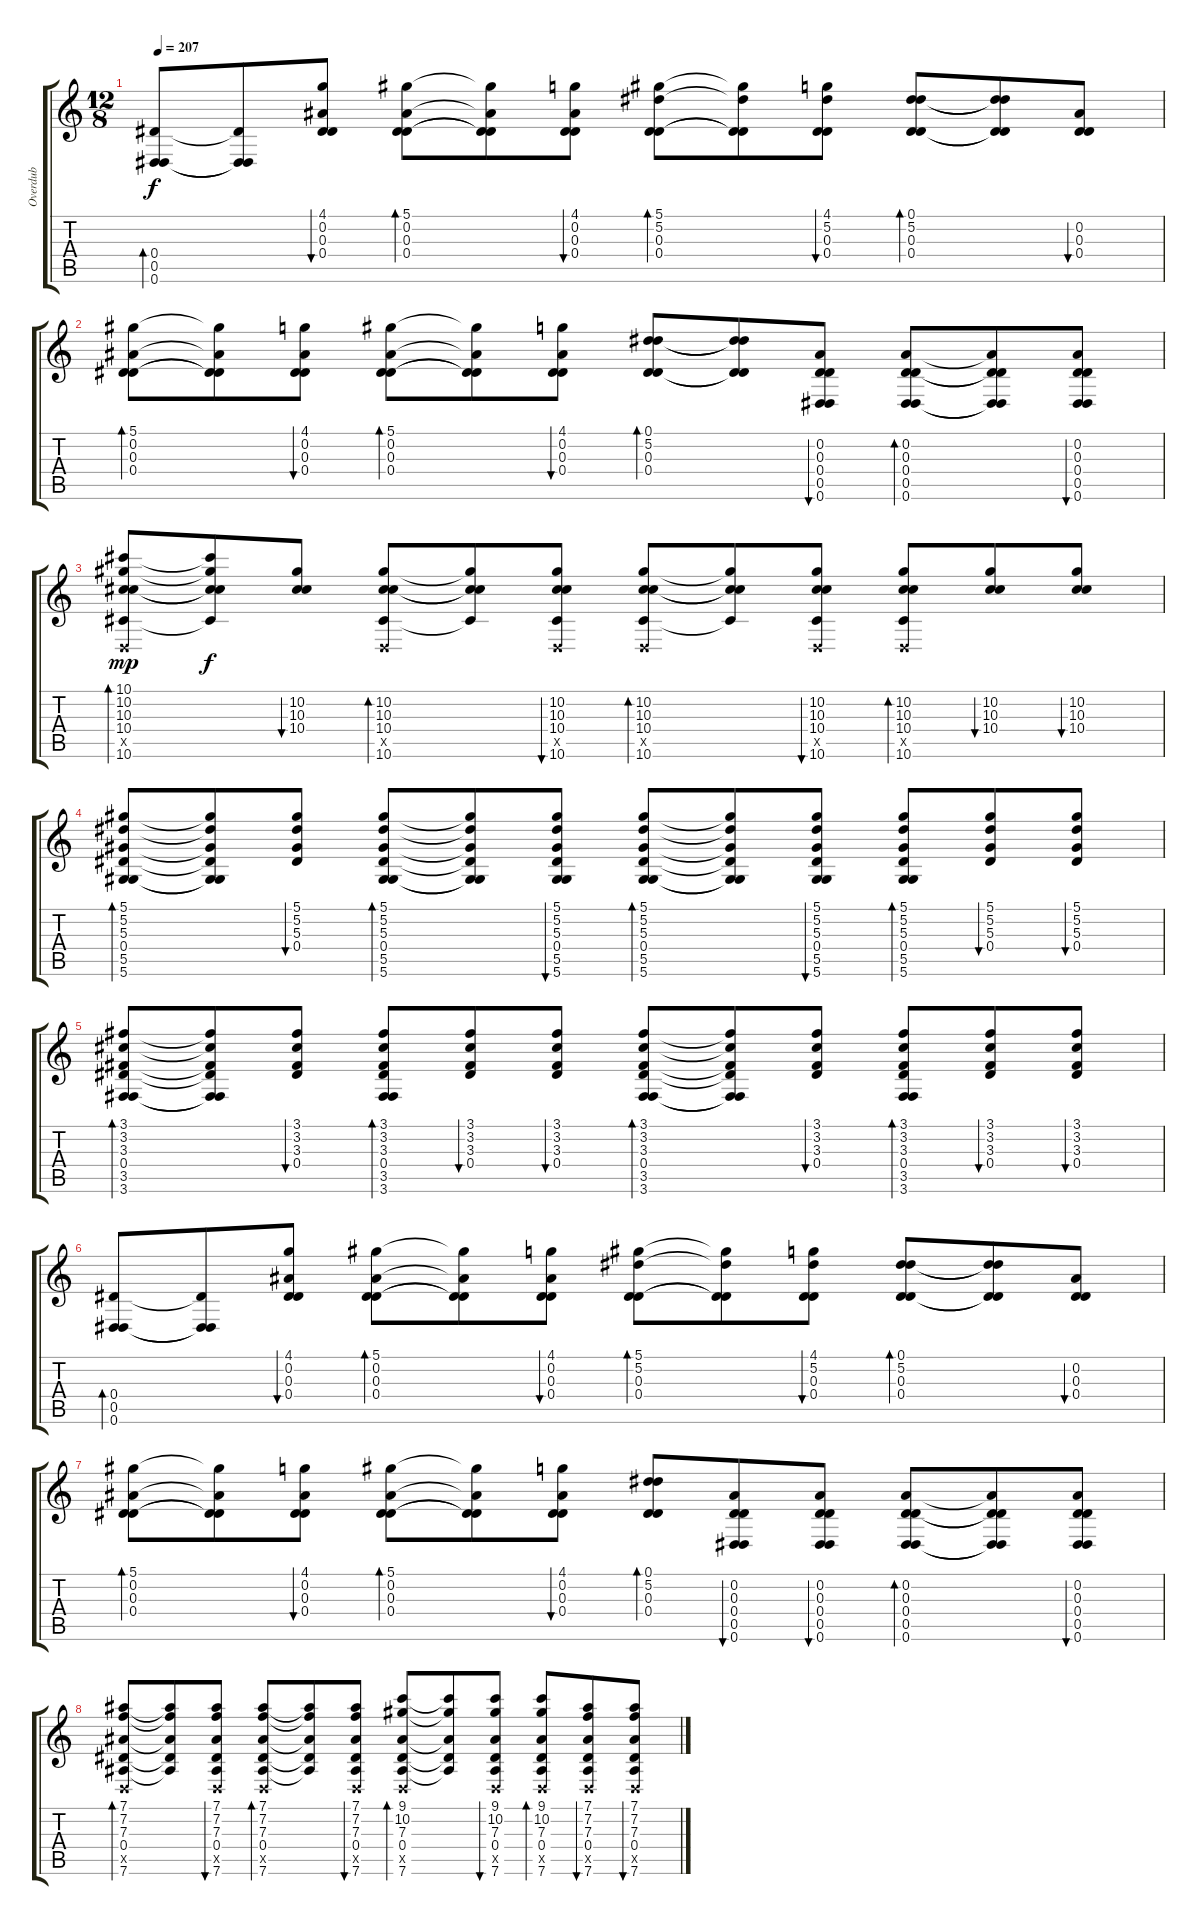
\track ("Overdub" "Overdub") {instrument electricguitarjazz}
\staff {score tabs}
\tuning (Eb4 Bb3 Eb3 Eb3 Eb2 Eb2) {hide}
\ts (12 8)
\tempo 207
\clef g2
\ks c
(0.4 0.5 0.6).8{bd 60 dy f} (0.4{t} 0.5{t} 0.6{t}).8 (4.1 0.2 0.3 0.4).8{bu 60} (5.1 0.2 0.3 0.4).8{bd 60} (5.1{t} 0.2{t} 0.3{t} 0.4{t}).8 (4.1 0.2 0.3 0.4).8{bu 60} (5.1 5.2 0.3 0.4).8{bd 60} (5.1{t} 5.2{t} 0.3{t} 0.4{t}).8 (4.1 5.2 0.3 0.4).8{bu 60} (0.1 5.2 0.3 0.4).8{bd 60} (0.1{t} 5.2{t} 0.3{t} 0.4{t}).8 (0.2 0.3 0.4).8{bu 60} |
(5.1 0.2 0.3 0.4).8{bd 60} (5.1{t} 0.2{t} 0.3{t} 0.4{t}).8 (4.1 0.2 0.3 0.4).8{bu 60} (5.1 0.2 0.3 0.4).8{bd 60} (5.1{t} 0.2{t} 0.3{t} 0.4{t}).8 (4.1 0.2 0.3 0.4).8{bu 60} (0.1 5.2 0.3 0.4).8{bd 60} (0.1{t} 5.2{t} 0.3{t} 0.4{t}).8 (0.2 0.3 0.4 0.5 0.6).8{bu 60} (0.2 0.3 0.4 0.5 0.6).8{bd 120} (0.2{t} 0.3{t} 0.4{t} 0.5{t} 0.6{t}).8 (0.2 0.3 0.4 0.5 0.6).8{bu 120} |
(10.1 10.2 10.3 10.4 -1.5{x} 10.6).8{bd 60 dy mp} (10.1{t} 10.2{t} 10.3{t} 10.4{t} 10.6{t}).8{dy f} (10.2 10.3 10.4).8{bu 60} (10.2 10.3 10.4 -1.5{x} 10.6).8{bd 60} (10.2{t} 10.3{t} 10.4{t} 10.6{t}).8 (10.2 10.3 10.4 -1.5{x} 10.6).8{bu 60} (10.2 10.3 10.4 -1.5{x} 10.6).8{bd 60} (10.2{t} 10.3{t} 10.4{t} 10.6{t}).8 (10.2 10.3 10.4 -1.5{x} 10.6).8{bu 60} (10.2 10.3 10.4 -1.5{x} 10.6).8{bd 60} (10.2 10.3 10.4).8{bu 60} (10.2 10.3 10.4).8{bu 120} |
(5.1 5.2 5.3 0.4 5.5 5.6).8{bd 60} (5.1{t} 5.2{t} 5.3{t} 0.4{t} 5.5{t} 5.6{t}).8 (5.1 5.2 5.3 0.4).8{bu 120} (5.1 5.2 5.3 0.4 5.5 5.6).8{bd 60} (5.1{t} 5.2{t} 5.3{t} 0.4{t} 5.5{t} 5.6{t}).8 (5.1 5.2 5.3 0.4 5.5 5.6).8{bu 60} (5.1 5.2 5.3 0.4 5.5 5.6).8{bd 60} (5.1{t} 5.2{t} 5.3{t} 0.4{t} 5.5{t} 5.6{t}).8 (5.1 5.2 5.3 0.4 5.5 5.6).8{bu 60} (5.1 5.2 5.3 0.4 5.5 5.6).8{bd 60} (5.1 5.2 5.3 0.4).8{bu 60} (5.1 5.2 5.3 0.4).8{bu 120} |
(3.1 3.2 3.3 0.4 3.5 3.6).8{bd 60} (3.1{t} 3.2{t} 3.3{t} 0.4{t} 3.5{t} 3.6{t}).8 (3.1 3.2 3.3 0.4).8{bu 120} (3.1 3.2 3.3 0.4 3.5 3.6).8{bd 60} (3.1 3.2 3.3 0.4).8{bu 60} (3.1 3.2 3.3 0.4).8{bu 60} (3.1 3.2 3.3 0.4 3.5 3.6).8{bd 60} (3.1{t} 3.2{t} 3.3{t} 0.4{t} 3.5{t} 3.6{t}).8 (3.1 3.2 3.3 0.4).8{bu 120} (3.1 3.2 3.3 0.4 3.5 3.6).8{bd 60} (3.1 3.2 3.3 0.4).8{bu 60} (3.1 3.2 3.3 0.4).8{bu 60} |
(0.4 0.5 0.6).8{bd 60} (0.4{t} 0.5{t} 0.6{t}).8 (4.1 0.2 0.3 0.4).8{bu 60} (5.1 0.2 0.3 0.4).8{bd 60} (5.1{t} 0.2{t} 0.3{t} 0.4{t}).8 (4.1 0.2 0.3 0.4).8{bu 60} (5.1 5.2 0.3 0.4).8{bd 60} (5.1{t} 5.2{t} 0.3{t} 0.4{t}).8 (4.1 5.2 0.3 0.4).8{bu 60} (0.1 5.2 0.3 0.4).8{bd 60} (0.1{t} 5.2{t} 0.3{t} 0.4{t}).8 (0.2 0.3 0.4).8{bu 60} |
(5.1 0.2 0.3 0.4).8{bd 120} (5.1{t} 0.2{t} 0.3{t} 0.4{t}).8 (4.1 0.2 0.3 0.4).8{bu 60} (5.1 0.2 0.3 0.4).8{bd 120} (5.1{t} 0.2{t} 0.3{t} 0.4{t}).8 (4.1 0.2 0.3 0.4).8{bu 60} (0.1 5.2 0.3 0.4).8{bd 60} (0.2 0.3 0.4 0.5 0.6).8{bu 60} (0.2 0.3 0.4 0.5 0.6).8{bu 60} (0.2 0.3 0.4 0.5 0.6).8{bd 60} (0.2{t} 0.3{t} 0.4{t} 0.5{t} 0.6{t}).8 (0.2 0.3 0.4 0.5 0.6).8{bu 120} |
(7.1 7.2 7.3 0.4 -1.5{x} 7.6).8{bd 60} (7.1{t} 7.2{t} 7.3{t} 0.4{t} 7.6{t}).8 (7.1 7.2 7.3 0.4 -1.5{x} 7.6).8{bu 60} (7.1 7.2 7.3 0.4 -1.5{x} 7.6).8{bd 60} (7.1{t} 7.2{t} 7.3{t} 0.4{t} 7.6{t}).8 (7.1 7.2 7.3 0.4 -1.5{x} 7.6).8{bu 60} (9.1 10.2 7.3 0.4 -1.5{x} 7.6).8{bd 60} (9.1{t} 10.2{t} 7.3{t} 0.4{t} 7.6{t}).8 (9.1 10.2 7.3 0.4 -1.5{x} 7.6).8{bu 60} (9.1 10.2 7.3 0.4 -1.5{x} 7.6).8{bd 60} (7.1 7.2 7.3 0.4 -1.5{x} 7.6).8{bu 60} (7.1 7.2 7.3 0.4 -1.5{x} 7.6).8{bu 60}
